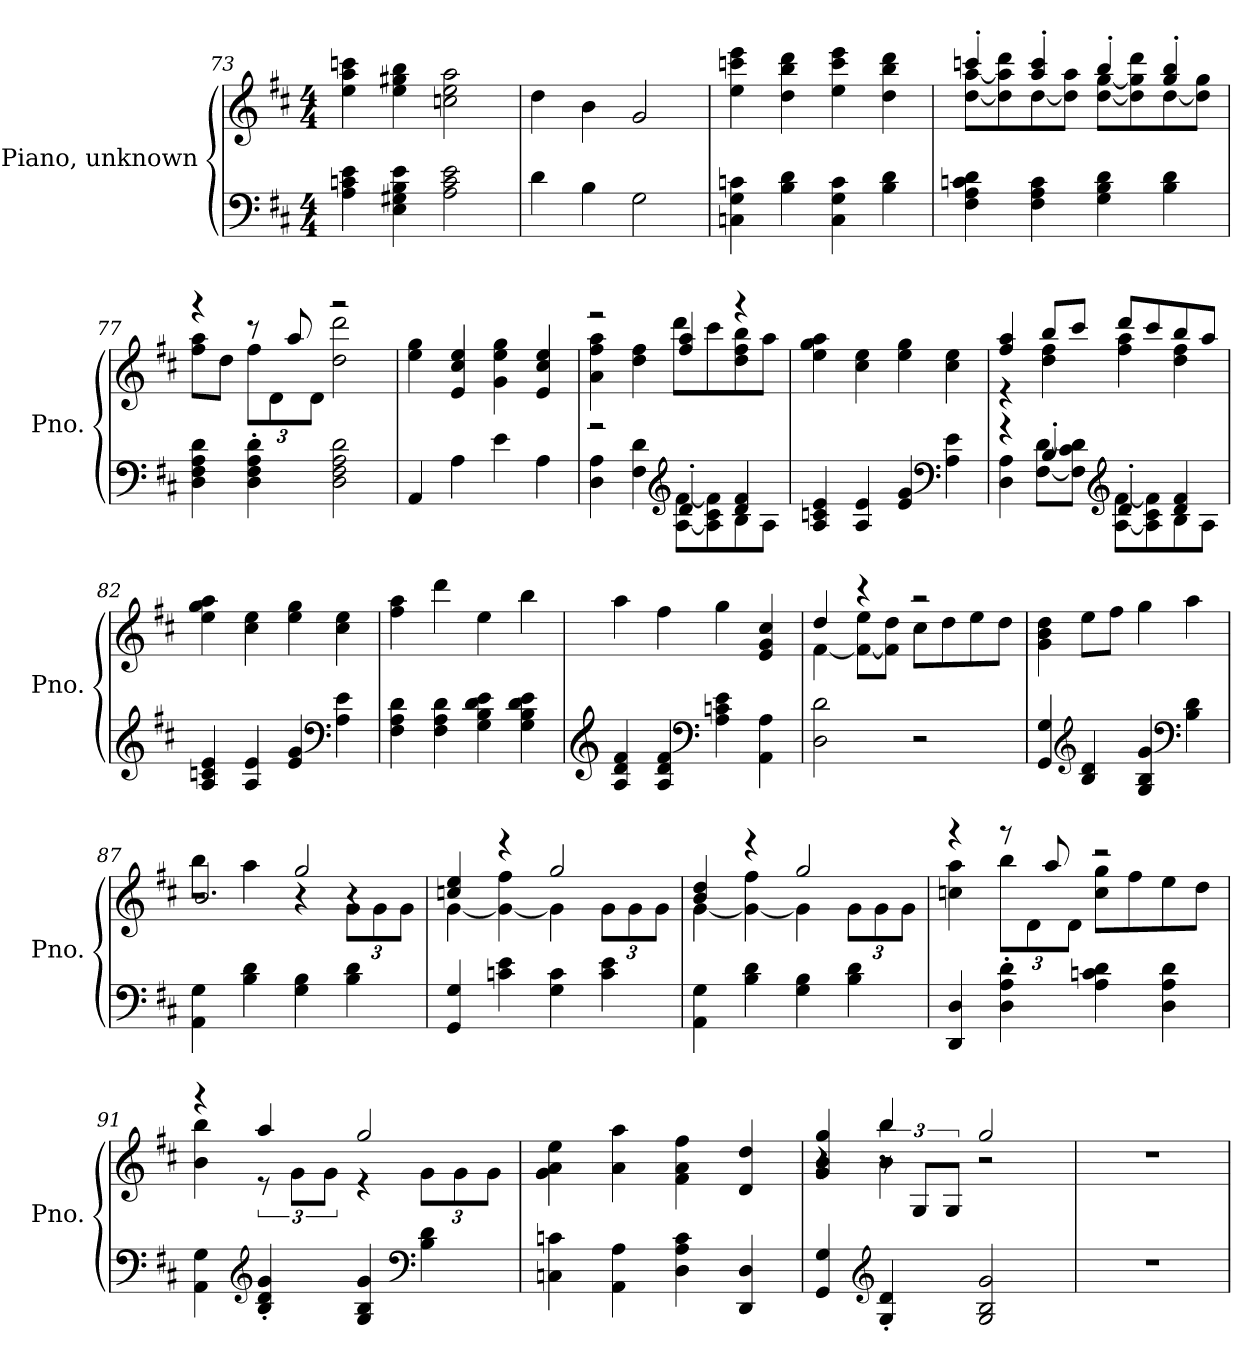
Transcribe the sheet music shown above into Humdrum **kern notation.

**kern	**kern
*part1	*part1
*staff2	*staff1
*I"Piano, unknown	*
*I'Pno.	*
*clefF4	*clefG2
*k[f#c#]	*k[f#c#]
*M4/4	*M4/4
=73	=73
4A\ 4cn\ 4e\	4ee\ 4aa\ 4cccn\
4E\ 4G#X\ 4B\ 4e\	4ee\ 4gg#X\ 4bb\
2A\ 2c\ 2e\	2ccn\ 2ee\ 2aa\
=74	=74
4d\	4dd\
4B\	4b\
2G\	2g/
!!LO:LB:g=z
=75	=75
4Cn\ 4G\ 4cn\	4ee\ 4cccn\ 4eee\
4B\ 4d\	4dd\ 4bb\ 4ddd\
4C\ 4G\ 4c\	4ee\ 4ccc\ 4eee\
4B\ 4d\	4dd\ 4bb\ 4ddd\
=76	=76
*	*^
4F#\ 4A\ 4cn\ 4d\	4cccn'/	[8dd\ [8aa\L
.	.	8dd\] 8aa\] 8ddd\
4F#\ 4A\ 4c\	4aa/' 4ccc/'	[8dd\
.	.	8dd\] 8aa\J
4G\ 4B\ 4d\	4bb'/	[8dd\ [8gg\L
.	.	8dd\] 8gg\] 8ddd\
4B\ 4d\	4gg/' 4bb/'	[8dd\
.	.	8dd\] 8gg\J
=77	=77	=77
4D\ 4F#\ 4A\ 4d\	4r	8ff#\ 8aa\L
.	.	8dd\J
*	*	*Xbrackettup
4D\' 4F#\' 4A\' 4d\'	8r	12ff#\L
.	.	12d\
.	8aa/	.
.	.	12d\J
2D\ 2F#\ 2A\ 2d\	2r	2dd\ 2ddd\
*	*v	*v
=78	=78
4AA/	4ee\ 4gg\
4A\	4e/ 4cc#/ 4ee/
4e\	4g\ 4ee\ 4gg\
4A\	4e/ 4cc#/ 4ee/
=79	=79
*^	*^
2r	4D\ 4A\	2r	4a\ 4ff#\ 4aa\
.	4F#\ 4d\	.	4dd\ 4ff#\
*clefG2	*	*	*
4d'/	[8A\ [8f#\L	4ff#/ 4aa/	8ddd\L
.	8A\] 8c#\ 8f#\]	.	8ccc#\
4d/ 4f#/	8B\	4r	8dd\ 8ff#\ 8bb\
.	8A\J	.	8aa\J
*v	*v	*	*
*	*v	*v
!!LO:LB:g=z
=80	=80
4A/ 4cn/ 4e/	4ee\ 4gg\ 4aa\
4A/ 4e/	4cc#\ 4ee\
4e/ 4g/	4ee\ 4gg\
*clefF4	*
4A\ 4e\	4cc#\ 4ee\
=81	=81
*^	*^
4r	4D\ 4A\	4ff#/ 4aa/	4r
4B'/	[8F#\ [8d\L	8bb/L	4dd\ 4ff#\
.	8F#\] 8c#\ 8d\]J	8ccc#/J	.
*clefG2	*	*	*
4d'/	[8A\ [8f#\L	8ddd/L	4ff#\ 4aa\
.	8A\] 8c#\ 8f#\]	8ccc#/	.
4d/ 4f#/	8B\	8bb/	4dd\ 4ff#\
.	8A\J	8aa/J	.
*v	*v	*	*
*	*v	*v
=82	=82
4A/ 4cn/ 4e/	4ee\ 4gg\ 4aa\
4A/ 4e/	4cc#\ 4ee\
4e/ 4g/	4ee\ 4gg\
*clefF4	*
4A\ 4e\	4cc#\ 4ee\
=83	=83
4F#\ 4A\ 4d\	4ff#\ 4aa\
4F#\ 4A\ 4d\	4ddd\
4G\ 4B\ 4d\ 4e\	4ee\
4G\ 4B\ 4d\ 4e\	4bb\
!!LO:PB:g=z
=84	=84
*clefG2	*
4A/ 4d/ 4f#/	4aa\
4A/ 4d/ 4f#/	4ff#\
*clefF4	*
4A\ 4cn\ 4e\	4gg\
4AA\ 4A\	4e/ 4g/ 4cc#/
=85	=85
*	*^
2D\ 2d\	4dd/	[4f#\
.	4r	8f#\_ 8ee\L
.	.	8f#\] 8dd\J
2r	2r	8cc#\L
.	.	8dd\
.	.	8ee\
.	.	8dd\J
*	*v	*v
=86	=86
4GG/ 4G/	4g\ 4b\ 4dd\
*clefG2	*
4B/ 4d/	8ee\L
.	8ff#\J
4G/ 4B/ 4g/	4gg\
*clefF4	*
4B\ 4d\	4aa\
=87	=87
*	*^
*	*	*^
4AA\ 4G\	2r	4bb\	2.b/
4B\ 4d\	.	4aa\	.
4G\ 4B\	2gg/	4r	.
4B\ 4d\	.	12g\L	4r
.	.	12g\	.
.	.	12g\J	.
*	*	*v	*v
=88	=88	=88
4GG/ 4G/	4ccn/ 4ee/	[4g\
4cn\ 4e\	4r	4g\_ 4ff#\
4G\ 4c\	2gg/	4g\]
4c\ 4e\	.	12g\L
.	.	12g\
.	.	12g\J
!!LO:LB:g=z	!!
=89	=89	=89
4AA\ 4G\	4b/ 4dd/	[4g\
4B\ 4d\	4r	4g\_ 4ff#\
4G\ 4B\	2gg/	4g\]
4B\ 4d\	.	12g\L
.	.	12g\
.	.	12g\J
=90	=90	=90
4DD/ 4D/	4r	4ccn\ 4aa\
4D\' 4A\' 4d\'	8r	12bb\L
.	.	12d\
.	8aa/	.
.	.	12d\J
4A\ 4cn\ 4d\	2r	8cc\ 8gg\L
.	.	8ff#\
4D\ 4A\ 4d\	.	8ee\
.	.	8dd\J
=91	=91	=91
4AA\ 4G\	4r	4b\ 4bb\
*clefG2	*	*
*	*	*brackettup
4B/' 4d/' 4g/'	4aa/	12r
.	.	12g\L
.	.	12g\J
4G/ 4B/ 4g/	2gg/	4r
*clefF4	*	*
*	*	*Xbrackettup
4B\ 4d\	.	12g\L
.	.	12g\
.	.	12g\J
*	*v	*v
=92	=92
4Cn\ 4cn\	4g\ 4a\ 4ee\
4AA\ 4A\	4a\ 4aa\
4D\ 4A\ 4c\	4f#\ 4a\ 4ff#\
4DD/ 4D/	4d/ 4dd/
=93	=93
*	*^
*	*	*^
4GG/ 4G/	4r	4r	4g/ 4b/ 4gg/
*clefG2	*	*	*
*	*	*	*brackettup
4G/' 4d/'	4bb/	4b\	12r
.	.	.	12G/L
.	.	.	12G/J
2G/ 2B/ 2g/	2r	2r	2gg/
*	*v	*v	*v
!!LO:LB:g=z
=94	=94
1r	1r
=	=
*-	*-
